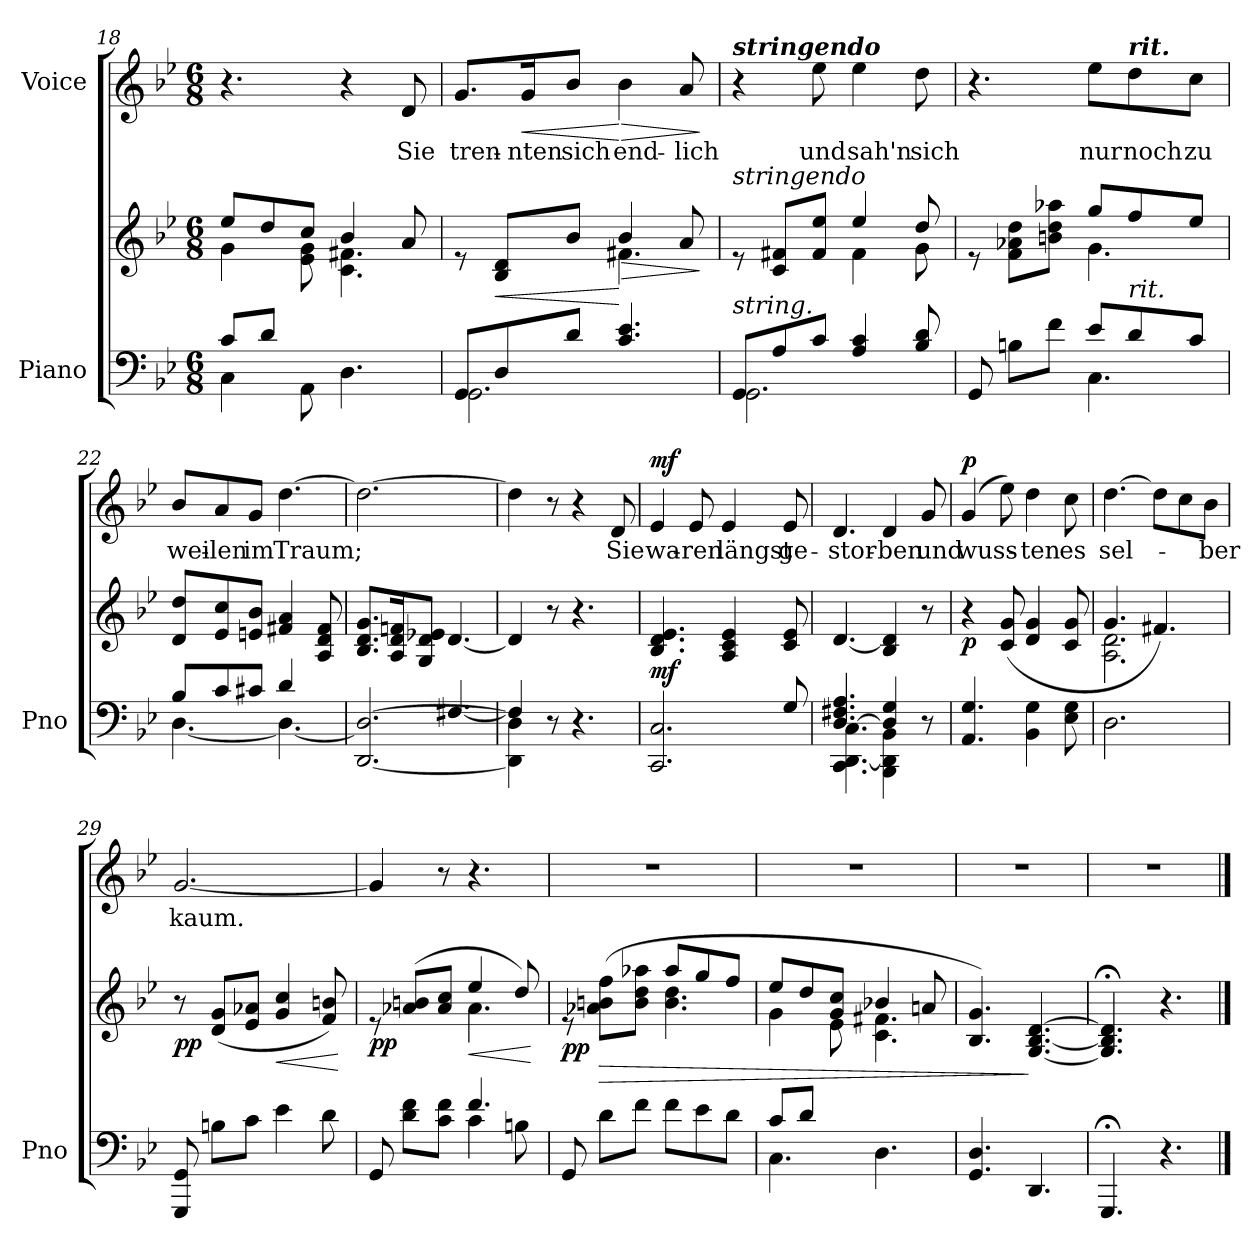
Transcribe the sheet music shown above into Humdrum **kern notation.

**kern	**kern	**dynam	**kern	**text	**dynam
*part2	*part2	*part2	*part1	*part1	*part1
*staff3	*staff2	*staff2/3	*staff1	*staff1	*staff1
*I"Piano	*	*	*I"Voice	*	*
*I'Pno	*	*	*	*	*
*clefF4	*clefG2	*	*clefG2	*	*
*k[b-e-]	*k[b-e-]	*	*k[b-e-]	*	*
*g:	*g:	*	*g:	*	*
*M6/8	*M6/8	*	*M6/8	*	*
=18	=18	=18	=18	=18	=18
*^	*^	*	*	*	*
4C\	8c/L	8ee-/L	4g\	.	4.r	.	.
.	8d/J	8dd/	.	.	.	.	.
8AA\	2ryy	8cc/J	8e-\ 8g\	.	.	.	.
4.D\	.	4b-/	4.c\ 4.f#X\	.	4r	.	.
!	!	!	!	!	!	!LO:LY:b	!
.	.	8a/	.	.	8d/	Sie	.
=19	=19	=19	=19	=19	=19	=19	=19
!	!	!	!	!	!	!LO:LY:b	!
8GG/L	2.GG\	8re	4.ryy	.	8.g/L	tren-	.
!	!	!	!	!LO:HP:b	!	!	!
8D/	.	8B-/ 8d/L	.	<	.	.	.
!	!	!	!	!	!	!LO:LY:b	!LO:HP:b
.	.	.	.	.	16g/K	-nten	<
!	!	!	!	!	!	!LO:LY:b	!
8d/J	.	8b-/J	.	.	8b-/J	sich	.
!	!	!	!	!LO:HP:n=1:b	!	!LO:LY:b	!LO:HP:n=1:b
4.c/ 4.e-/	.	4b-/	4.f#X\	[ >	4b-\	end-	[ >
!	!	!	!	!	!	!LO:LY:b	!
.	.	8a/	.	.	8a/	-lich	.
*v	*v	*	*	*	*	*	*
*	*v	*v	*	*	*	*
.	.	]	.	.	]
=20	=20	=20	=20	=20	=20
*^	*^	*	*	*	*
!	!	!	!	!	!LO:TX:a:Bi:t=stringendo	!	!
!	!	!LO:TX:a:i:t=stringendo	!	!	!	!	!
!LO:TX:a:i:t=string.	!	!	!	!	!	!	!
8GG/L	2.GG\	8re	4.rgyy	.	4r	.	.
8A/	.	8c/ 8f#X/L	.	.	.	.	.
*	*	*	*	*	*MM76	*	*
!	!	!	!	!	!	!LO:LY:b	!
8c/J	.	8f#/ 8ee-/J	.	.	8ee-\	und	.
*	*	*	*	*	*MM79	*	*
!	!	!	!	!	!	!LO:LY:b	!
4A/ 4c/	.	4ee-/	4f#\	.	4ee-\	sah'n	.
*	*	*	*	*	*MM82	*	*
!	!	!	!	!	!	!LO:LY:b	!
8B-/ 8d/	.	8dd/	8g\	.	8dd\	sich	.
!!LO:LB:g=z
=21	=21	=21	=21	=21	=21	=21	=21
8GG/	4rGGyy	8re	4.ryy	.	4.r	.	.
8Bn\L	.	8f\ 8a-X\ 8dd\L	.	.	.	.	.
8f\J	8rBByy	8bn\ 8dd\ 8aa-X\J	.	.	.	.	.
!	!	!	!	!	!	!LO:LY:b	!
8e-/L	4.C\	8gg/L	4.g\	.	8ee-\L	nur	.
!	!	!	!	!	!LO:TX:a:Bi:t=rit.	!	!
!LO:TX:a:i:t=rit.	!	!	!	!	!	!	!
!	!	!	!	!	!	!LO:LY:b	!
8d/	.	8ff/	.	.	8dd\	noch	.
!	!	!	!	!	!	!LO:LY:b	!
8c/J	.	8ee-/J	.	.	8cc\J	zu	.
*	*	*v	*v	*	*	*	*
!!LO:LB:g=z
=22	=22	=22	=22	=22	=22	=22
*	*	*	*	*MM76	*	*
!	!	!	!	!	!LO:LY:b	!
8B-/L	[4.D\	8d/ 8dd/L	.	8b-/L	wei-	.
!	!	!	!	!	!LO:LY:b	!
8c/	.	8e-/ 8cc/	.	8a/	-len	.
*	*	*	*	*MM72	*	*
!	!	!	!	!	!LO:LY:b	!
8c#X/J	.	8en/ 8b-/J	.	8g/J	im	.
!	!	!	!	!	!LO:LY:b	!
4d/	4.D\_	4f#X/ 4a/	.	[4.dd\	Traum;	.
8rFyy	.	8A/ 8d/ 8f#/	.	.	.	.
=23	=23	=23	=23	=23	=23	=23
[2.DD/ 2.D/_	4.rgyy	8.B-/ 8.d/ 8.g/L	.	2.dd\_	.	.
.	.	16A/ 16d/ 16fn/K	.	.	.	.
.	.	8G/ 8d/ 8e-X/J	.	.	.	.
.	[4.F#X/	[4.d/	.	.	.	.
=24	=24	=24	=24	=24	=24	=24
4DD\] 4D\]	4F#/]	4d/]	.	4dd\]	.	.
8r	8rBByy	8r	.	8r	.	.
4.r	4.rBByy	4.r	.	4r	.	.
!	!	!	!	!	!LO:LY:b	!
.	.	.	.	8d/	Sie	.
=25	=25	=25	=25	=25	=25	=25
!	!	!	!LO:DY:b	!	!LO:LY:b	!LO:DY:a
2.CC/ 2.C/	4.reyy	4.B-/ 4.d/ 4.e-/	mf	4e-/	wa-	mf
!	!	!	!	!	!LO:LY:b	!
.	.	.	.	8e-/	-ren	.
!	!	!	!	!	!LO:LY:b	!
.	4reyy	4A/ 4c/ 4e-/	.	4e-/	längst	.
!	!	!	!	!	!LO:LY:b	!
.	8G/	8c/ 8e-/	.	8e-/	ge-	.
=26	=26	=26	=26	=26	=26	=26
!	!	!	!	!	!LO:LY:b	!
[4.D/ 4.F#X/ 4.A/	4.CC\ [4.DD\ 4.C\	(>(>[4.d/	.	4.d/	-stor-	.
!	!	!	!	!	!LO:LY:b	!
4D/] 4G/))	4BBB-\ 4DD\] 4BB-\	4B-/ 4d/]	.	4d/	-ben	.
!	!	!	!	!	!LO:LY:b	!
8r	8rBByy	8r	.	8g/	und	.
=27	=27	=27	=27	=27	=27	=27
!	!	!	!LO:DY:b	!	!LO:LY:b	!LO:DY:a
*v	*v	*	*	*	*	*
4.AA/ 4.G/	4r	p	(>4g/	wuss-	p
.	(>8c/ 8g/	.	8ee-\)	.	.
!	!	!	!	!LO:LY:b	!
4BB-\ 4G\	4d/ 4g/	.	4dd\	-ten	.
!	!	!	!	!LO:LY:b	!
8E-\ 8G\	8c/ 8g/	.	8cc\	es	.
!!LO:LB:g=z
=28	=28	=28	=28	=28	=28
*	*^	*	*	*	*
!	!	!	!	!	!LO:LY:b	!
2.D\	4.g/	2.A\ 2.d\	.	[4.dd\	sel-	.
.	4.f#X/)	.	.	8dd\L]	.	.
.	.	.	.	8cc\	.	.
!	!	!	!	!	!LO:LY:b	!
.	.	.	.	8b-\J	-ber	.
*	*v	*v	*	*	*	*
=29	=29	=29	=29	=29	=29
!	!	!LO:DY:b	!	!LO:LY:b	!
8GGG/ 8GG/	8r	pp	[2.g/	kaum.	.
8Bn\L	(>8d/ 8g/L	.	.	.	.
8c\J	8e-/ 8a-X/J	.	.	.	.
!	!	!LO:HP:b	!	!	!
4e-\	4g/ 4cc/	<	.	.	.
8d\	8f/ 8bn/)	.	.	.	.
.	.	[	.	.	.
=30	=30	=30	=30	=30	=30
*^	*^	*	*	*	*
!	!	!	!	!LO:DY:b	!	!	!
8GG/	4.ryy	8re	4.ryy	pp	4g/]	.	.
8d\ 8f\L	.	(>8a-X/ 8bn/L	.	.	.	.	.
8c\ 8f\J	.	8a-/ 8cc/J	.	.	8r	.	.
!	!	!	!	!LO:HP:b	!	!	!
4c\	4.f/	4.a-\	4ee-/	<	4.r	.	.
8Bn\	.	.	8dd/)	.	.	.	.
*v	*v	*	*	*	*	*	*
*	*v	*v	*	*	*	*
.	.	[	.	.	.
=31	=31	=31	=31	=31	=31
*	*^	*	*	*	*
!	!	!	!LO:DY:b	!	!	!
8GG/	8re	4.ryy	pp	2.r	.	.
!	!	!	!LO:HP:b	!	!	!
8d\L	(>8a-X\ 8bn\ 8ff\L	.	>	.	.	.
8f\J	8b\ 8dd\ 8aa-X\J	.	.	.	.	.
8f\L	4.b\ 4.dd\	8aa-/L	.	.	.	.
8e-\	.	8gg/	.	.	.	.
8d\J	.	8ff/J	.	.	.	.
=32	=32	=32	=32	=32	=32	=32
*^	*	*	*	*	*	*
4.C\	8c/L	4g\	8ee-/L	.	2.r	.	.
.	8d/J	.	8dd/	.	.	.	.
.	2ryy	8e-\	8g/ 8cc/J	.	.	.	.
4.D\	.	4.c\ 4.f#X\	4b-X/	.	.	.	.
.	.	.	8an/	.	.	.	.
*v	*v	*	*	*	*	*	*
*	*v	*v	*	*	*	*
=33	=33	=33	=33	=33	=33
4.GG/ 4.D/	4.B-/ 4.g/)	.	2.r	.	.
4.DD/	[4.G/ [4.B-/ [4.d/	]	.	.	.
=34	=34	=34	=34	=34	=34
4.GGG;</	4.G/];< 4.B-/];< 4.d/];<	.	2.r	.	.
4.r	4.r	.	.	.	.
==	==	==	==	==	==
*-	*-	*-	*-	*-	*-
